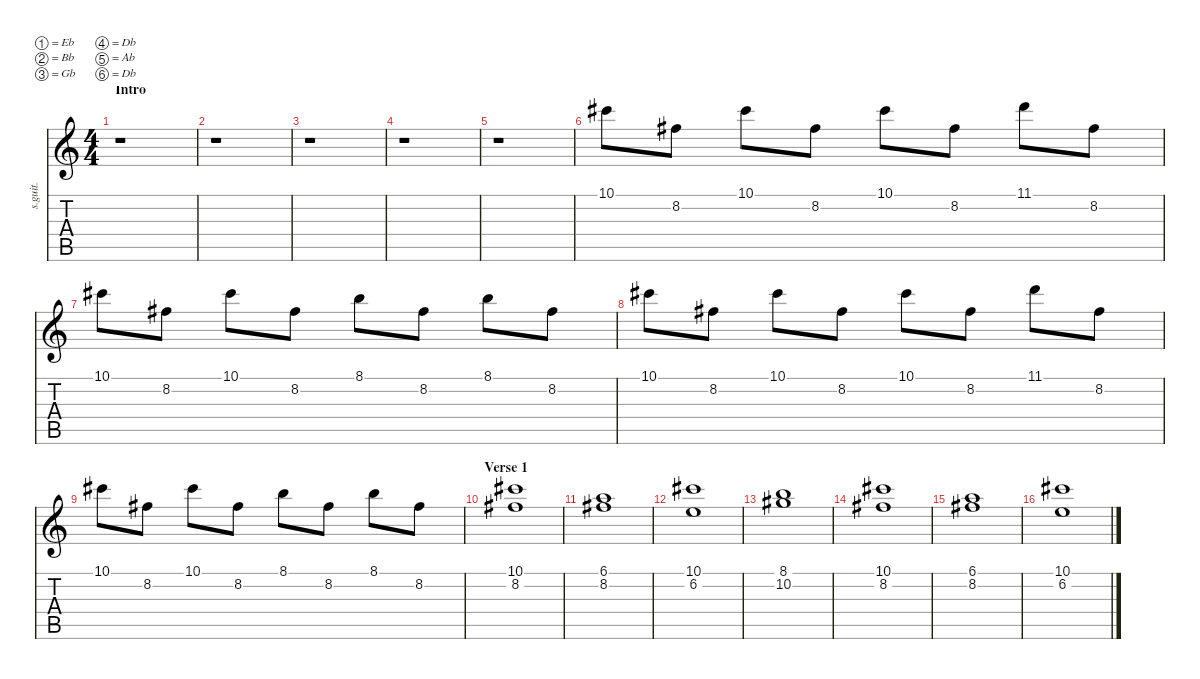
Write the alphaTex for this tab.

\defaultSystemsLayout 4
\hideDynamics
\bracketExtendMode nobrackets
\track ("Mike Shinoda (Right Hand Keyboards)" "s.guit.") {instrument acousticgrandpiano}
\staff {score tabs}
\tuning (Eb4 Bb3 Gb3 Db3 Ab2 Db2)
\displaytranspose 12
\ts (4 4)
\beaming (8 2 2 2 2)
\section ("" "Intro")
\tempo (110 hide)
\clef g2
\ks c
r.1{dy f instrument acousticgrandpiano} |
r.1 |
r.1 |
r.1 |
r.1 |
10.1{acc #}.8 8.2{acc #}.8 10.1{acc #}.8 8.2{acc #}.8 10.1{acc #}.8 8.2{acc #}.8 11.1.8 8.2{acc #}.8 |
10.1{acc #}.8 8.2{acc #}.8 10.1{acc #}.8 8.2{acc #}.8 8.1.8 8.2{acc #}.8 8.1.8 8.2{acc #}.8 |
10.1{acc #}.8 8.2{acc #}.8 10.1{acc #}.8 8.2{acc #}.8 10.1{acc #}.8 8.2{acc #}.8 11.1.8 8.2{acc #}.8 |
10.1{acc #}.8 8.2{acc #}.8 10.1{acc #}.8 8.2{acc #}.8 8.1.8 8.2{acc #}.8 8.1.8 8.2{acc #}.8 |
\section ("" "Verse 1")
(10.1{acc #} 8.2{acc #}).1 |
(6.1 8.2{acc #}).1 |
(10.1{acc #} 6.2).1 |
(8.1 10.2{acc #}).1 |
(10.1{acc #} 8.2{acc #}).1 |
(6.1 8.2{acc #}).1 |
(10.1{acc #} 6.2).1
